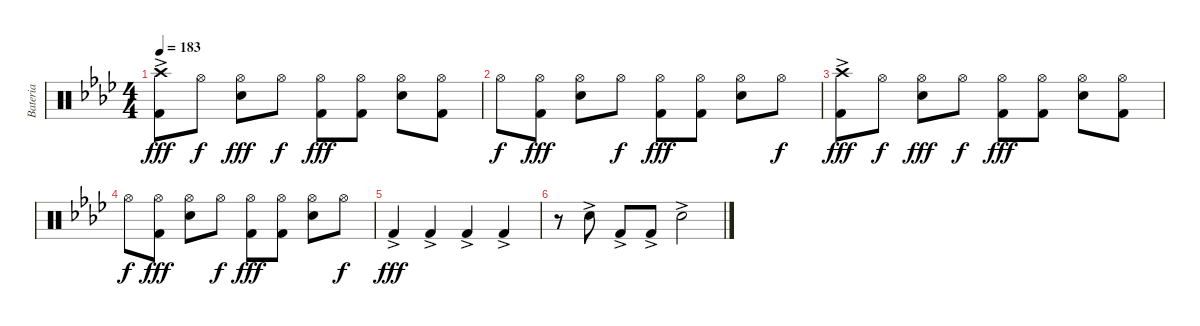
\track ("Bateria" "Bateria") {instrument percussion}
\staff {score}
\articulation defaults
\ts (4 4)
\tempo 183
\clef neutral
\ks ab
("Kick (hit) 2" "Crash high (hit)"{ac}).8{dy fff} "Hi-Hat (open)".8{dy f} ("Electric Snare (hit)" "Hi-Hat (open)").8{dy fff} "Hi-Hat (open)".8{dy f} ("Kick (hit) 2" "Hi-Hat (open)").8{dy fff} ("Kick (hit) 2" "Hi-Hat (open)").8 ("Electric Snare (hit)" "Hi-Hat (open)").8 ("Kick (hit) 2" "Hi-Hat (open)").8 |
"Hi-Hat (open)".8{dy f} ("Kick (hit) 2" "Hi-Hat (open)").8{dy fff} ("Electric Snare (hit)" "Hi-Hat (open)").8 "Hi-Hat (open)".8{dy f} ("Kick (hit) 2" "Hi-Hat (open)").8{dy fff} ("Kick (hit) 2" "Hi-Hat (open)").8 ("Electric Snare (hit)" "Hi-Hat (open)").8 "Hi-Hat (open)".8{dy f} |
("Kick (hit) 2" "Crash high (hit)"{ac}).8{dy fff} "Hi-Hat (open)".8{dy f} ("Electric Snare (hit)" "Hi-Hat (open)").8{dy fff} "Hi-Hat (open)".8{dy f} ("Kick (hit) 2" "Hi-Hat (open)").8{dy fff} ("Kick (hit) 2" "Hi-Hat (open)").8 ("Electric Snare (hit)" "Hi-Hat (open)").8 ("Kick (hit) 2" "Hi-Hat (open)").8 |
"Hi-Hat (open)".8{dy f} ("Kick (hit) 2" "Hi-Hat (open)").8{dy fff} ("Electric Snare (hit)" "Hi-Hat (open)").8 "Hi-Hat (open)".8{dy f} ("Kick (hit) 2" "Hi-Hat (open)").8{dy fff} ("Kick (hit) 2" "Hi-Hat (open)").8 ("Electric Snare (hit)" "Hi-Hat (open)").8 "Hi-Hat (open)".8{dy f} |
"Kick (hit) 2"{ac}.4{dy fff volume 14} "Kick (hit) 2"{ac}.4 "Kick (hit) 2"{ac}.4 "Kick (hit) 2"{ac}.4 |
r.8 "Electric Snare (hit)"{ac}.8 "Kick (hit) 2"{ac}.8 "Kick (hit) 2"{ac}.8 "Electric Snare (hit)"{ac}.2
